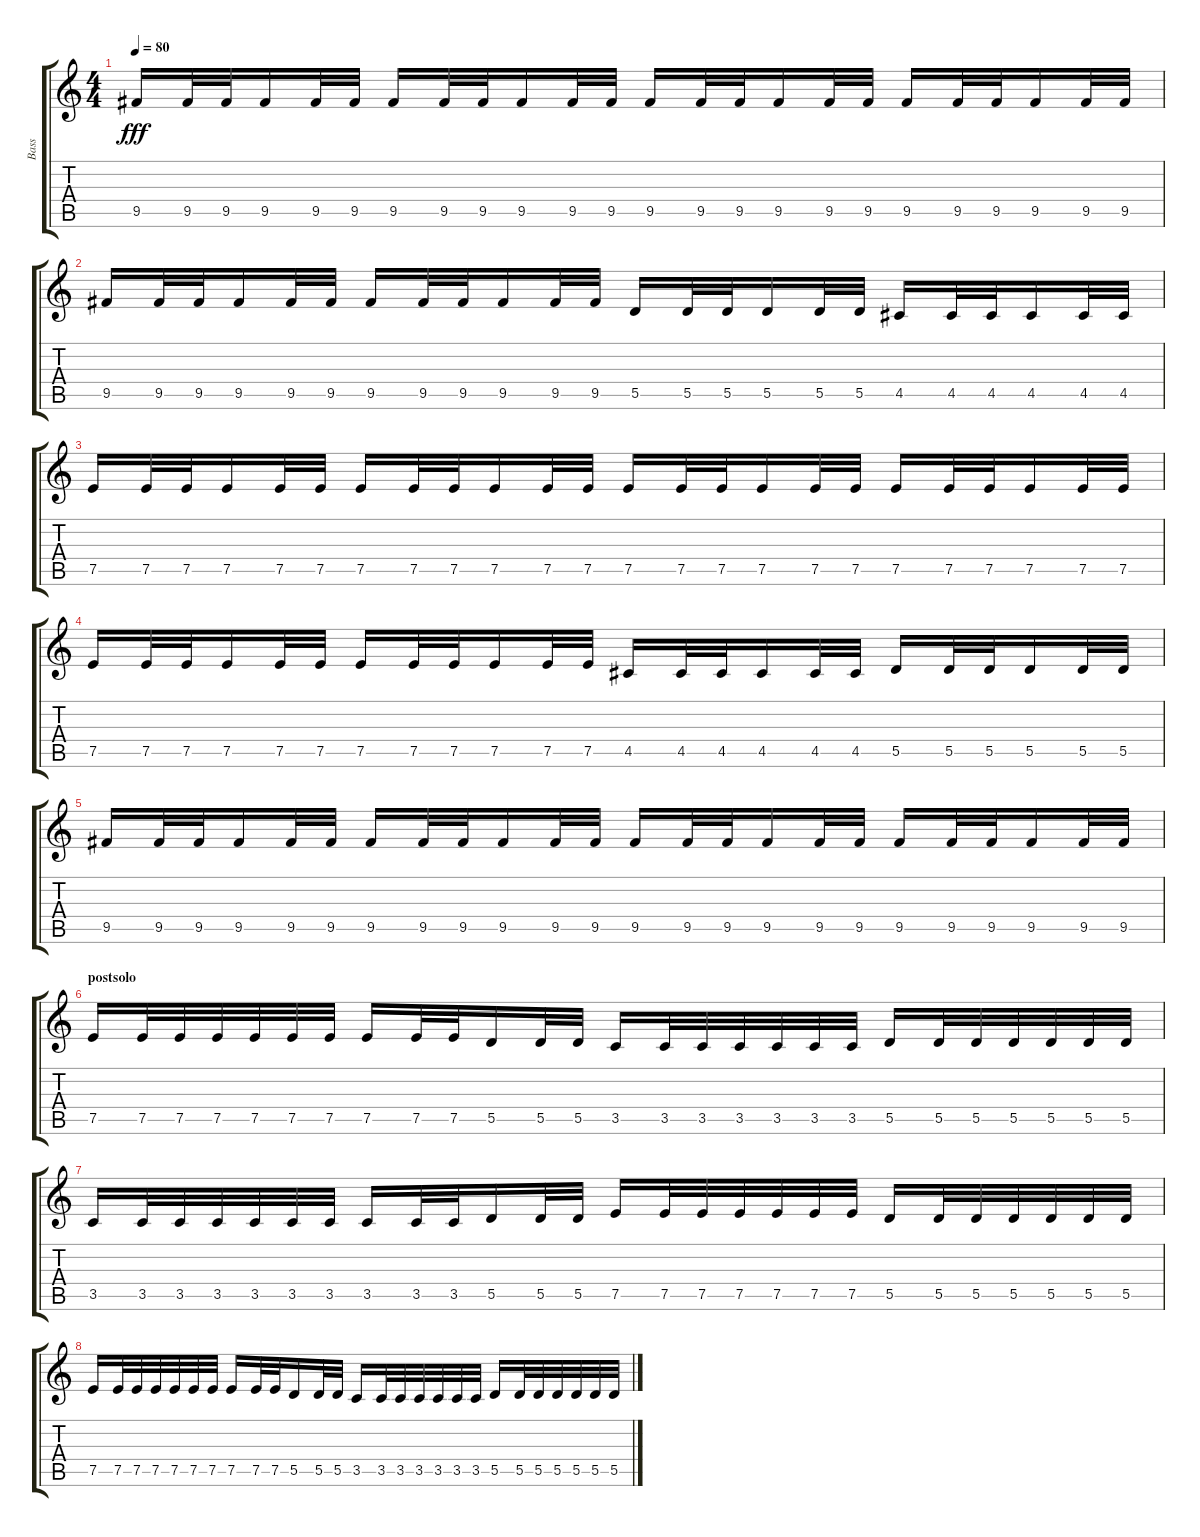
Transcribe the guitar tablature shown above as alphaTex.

\track ("Bass" "Bass") {instrument electricbassfinger}
\staff {score tabs}
\tuning (E4 B3 G3 D3 A2 E2) {hide}
\ts (4 4)
\tempo 80
\clef g2
\ks c
9.5.16{dy fff} 9.5.32 9.5.32 9.5.16 9.5.32 9.5.32 9.5.16 9.5.32 9.5.32 9.5.16 9.5.32 9.5.32 9.5.16 9.5.32 9.5.32 9.5.16 9.5.32 9.5.32 9.5.16 9.5.32 9.5.32 9.5.16 9.5.32 9.5.32 |
9.5.16 9.5.32 9.5.32 9.5.16 9.5.32 9.5.32 9.5.16 9.5.32 9.5.32 9.5.16 9.5.32 9.5.32 5.5.16 5.5.32 5.5.32 5.5.16 5.5.32 5.5.32 4.5.16 4.5.32 4.5.32 4.5.16 4.5.32 4.5.32 |
7.5.16 7.5.32 7.5.32 7.5.16 7.5.32 7.5.32 7.5.16 7.5.32 7.5.32 7.5.16 7.5.32 7.5.32 7.5.16 7.5.32 7.5.32 7.5.16 7.5.32 7.5.32 7.5.16 7.5.32 7.5.32 7.5.16 7.5.32 7.5.32 |
7.5.16 7.5.32 7.5.32 7.5.16 7.5.32 7.5.32 7.5.16 7.5.32 7.5.32 7.5.16 7.5.32 7.5.32 4.5.16 4.5.32 4.5.32 4.5.16 4.5.32 4.5.32 5.5.16 5.5.32 5.5.32 5.5.16 5.5.32 5.5.32 |
9.5.16 9.5.32 9.5.32 9.5.16 9.5.32 9.5.32 9.5.16 9.5.32 9.5.32 9.5.16 9.5.32 9.5.32 9.5.16 9.5.32 9.5.32 9.5.16 9.5.32 9.5.32 9.5.16 9.5.32 9.5.32 9.5.16 9.5.32 9.5.32 |
\section ("" "postsolo")
7.5.16 7.5.32 7.5.32 7.5.32 7.5.32 7.5.32 7.5.32 7.5.16 7.5.32 7.5.32 5.5.16 5.5.32 5.5.32 3.5.16 3.5.32 3.5.32 3.5.32 3.5.32 3.5.32 3.5.32 5.5.16 5.5.32 5.5.32 5.5.32 5.5.32 5.5.32 5.5.32 |
3.5.16 3.5.32 3.5.32 3.5.32 3.5.32 3.5.32 3.5.32 3.5.16 3.5.32 3.5.32 5.5.16 5.5.32 5.5.32 7.5.16 7.5.32 7.5.32 7.5.32 7.5.32 7.5.32 7.5.32 5.5.16 5.5.32 5.5.32 5.5.32 5.5.32 5.5.32 5.5.32 |
7.5.16 7.5.32 7.5.32 7.5.32 7.5.32 7.5.32 7.5.32 7.5.16 7.5.32 7.5.32 5.5.16 5.5.32 5.5.32 3.5.16 3.5.32 3.5.32 3.5.32 3.5.32 3.5.32 3.5.32 5.5.16 5.5.32 5.5.32 5.5.32 5.5.32 5.5.32 5.5.32
